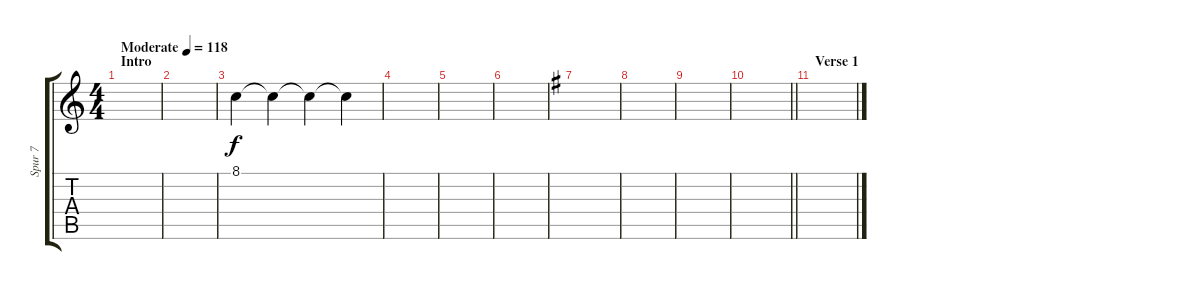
\track ("Spur 7" "Spur 7") {instrument birdtweet}
\staff {score tabs}
\tuning (E4 B3 G3 D3 A2 E2) {hide}
\ts (4 4)
\section ("" "Intro")
\tempo (118 "Moderate")
\clef g2
\ks c
|
|
8.1.4 8.1{t}.4 8.1{t}.4 8.1{t}.4 |
|
|
|
\ks g
|
|
|
\barLineRight lightlight
|
\section ("" "Verse 1")
